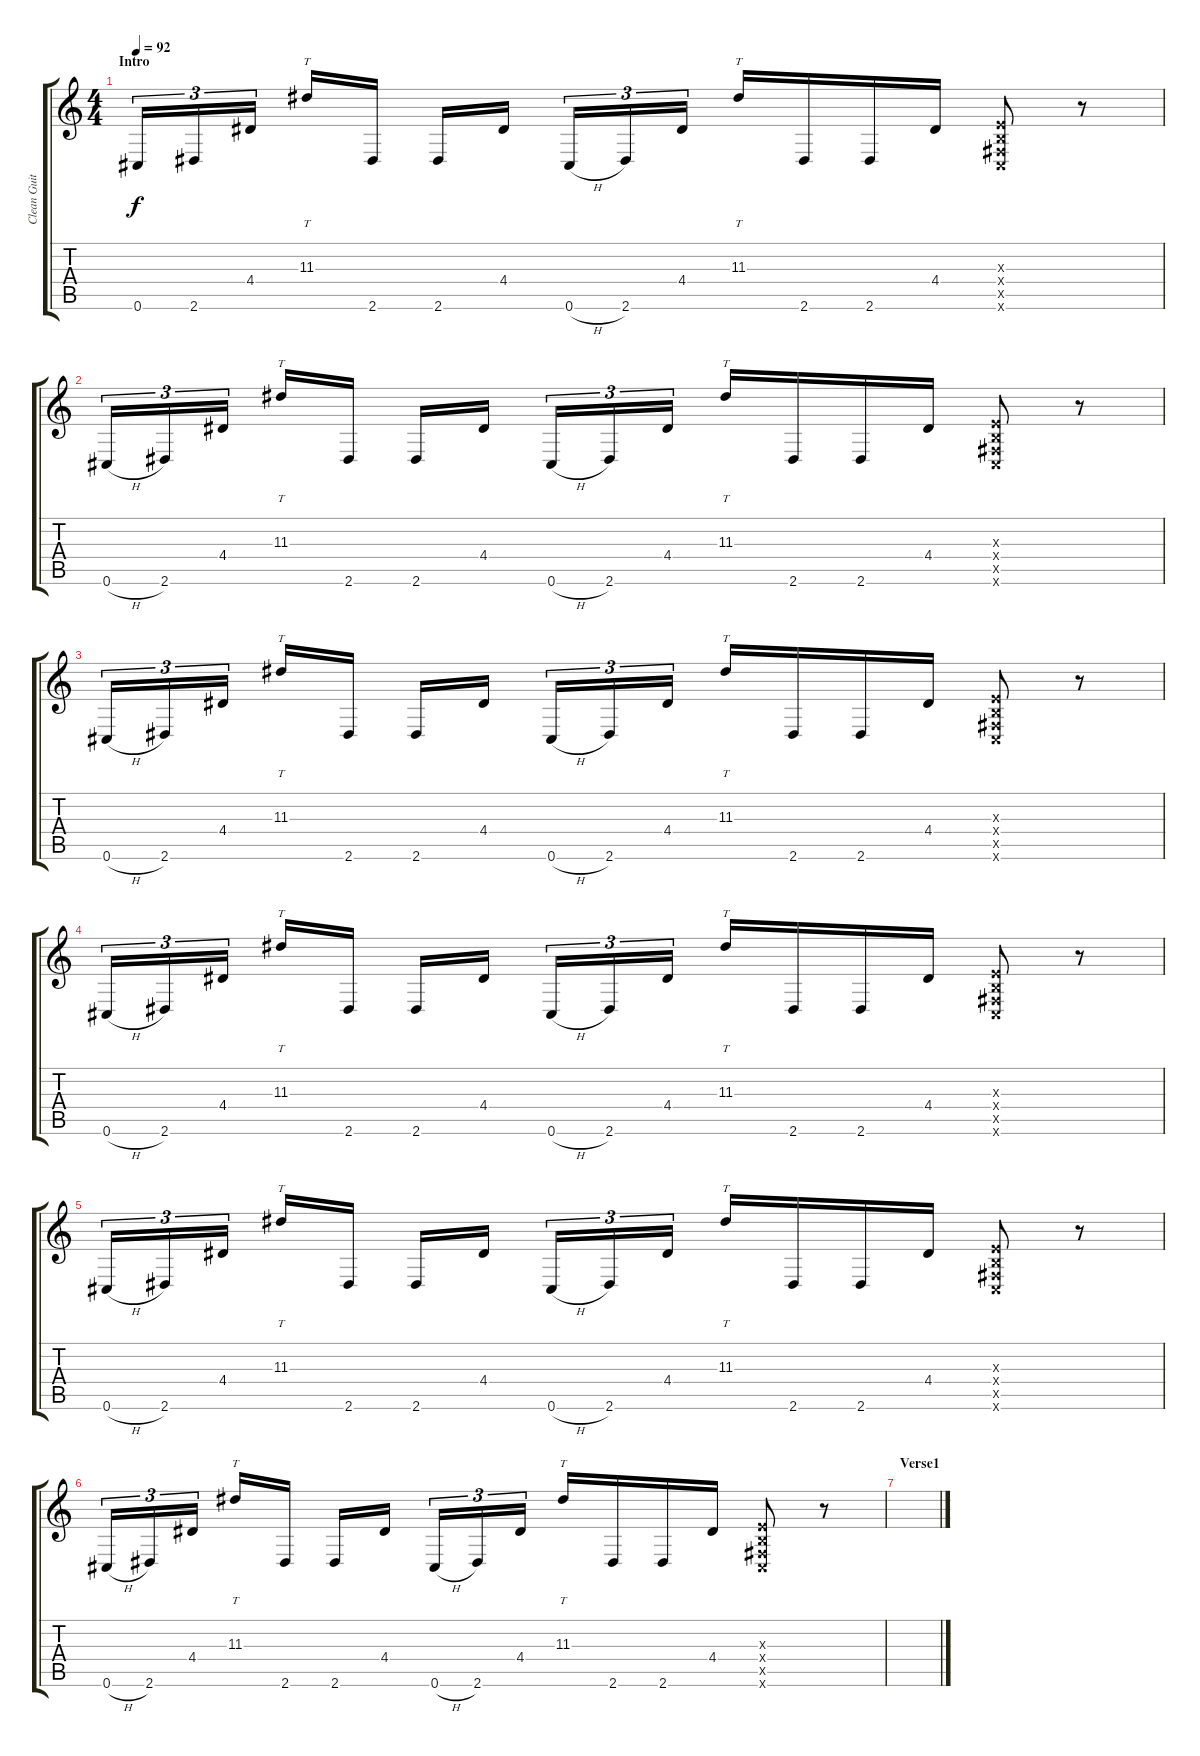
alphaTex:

\track ("Clean Guitar" "Clean Guit") {instrument electricguitarclean}
\staff {score tabs}
\tuning (Db4 Ab3 E3 B2 Gb2 Db2) {hide}
\ts (4 4)
\section ("" "Intro")
\tempo 92
\clef g2
\ks c
0.6.16{tu (3 2) dy f instrument electricguitarclean} 2.6.16{tu (3 2)} 4.4.16{tu (3 2)} 11.3.16{tt} 2.6.16 2.6.16 4.4.16 0.6{h}.16{tu (3 2)} 2.6.16{tu (3 2)} 4.4.16{tu (3 2)} 11.3.16{tt} 2.6.16 2.6.16 4.4.16 (0.3{x} 0.4{x} 0.5{x} 0.6{x}).8 r.8 |
0.6{h}.16{tu (3 2)} 2.6.16{tu (3 2)} 4.4.16{tu (3 2)} 11.3.16{tt} 2.6.16 2.6.16 4.4.16 0.6{h}.16{tu (3 2)} 2.6.16{tu (3 2)} 4.4.16{tu (3 2)} 11.3.16{tt} 2.6.16 2.6.16 4.4.16 (0.3{x} 0.4{x} 0.5{x} 0.6{x}).8 r.8 |
0.6{h}.16{tu (3 2)} 2.6.16{tu (3 2)} 4.4.16{tu (3 2)} 11.3.16{tt} 2.6.16 2.6.16 4.4.16 0.6{h}.16{tu (3 2)} 2.6.16{tu (3 2)} 4.4.16{tu (3 2)} 11.3.16{tt} 2.6.16 2.6.16 4.4.16 (0.3{x} 0.4{x} 0.5{x} 0.6{x}).8 r.8 |
0.6{h}.16{tu (3 2)} 2.6.16{tu (3 2)} 4.4.16{tu (3 2)} 11.3.16{tt} 2.6.16 2.6.16 4.4.16 0.6{h}.16{tu (3 2)} 2.6.16{tu (3 2)} 4.4.16{tu (3 2)} 11.3.16{tt} 2.6.16 2.6.16 4.4.16 (0.3{x} 0.4{x} 0.5{x} 0.6{x}).8 r.8 |
0.6{h}.16{tu (3 2)} 2.6.16{tu (3 2)} 4.4.16{tu (3 2)} 11.3.16{tt} 2.6.16 2.6.16 4.4.16 0.6{h}.16{tu (3 2)} 2.6.16{tu (3 2)} 4.4.16{tu (3 2)} 11.3.16{tt} 2.6.16 2.6.16 4.4.16 (0.3{x} 0.4{x} 0.5{x} 0.6{x}).8 r.8 |
0.6{h}.16{tu (3 2)} 2.6.16{tu (3 2)} 4.4.16{tu (3 2)} 11.3.16{tt} 2.6.16 2.6.16 4.4.16 0.6{h}.16{tu (3 2)} 2.6.16{tu (3 2)} 4.4.16{tu (3 2)} 11.3.16{tt} 2.6.16 2.6.16 4.4.16 (0.3{x} 0.4{x} 0.5{x} 0.6{x}).8 r.8 |
\section ("" "Verse1")
